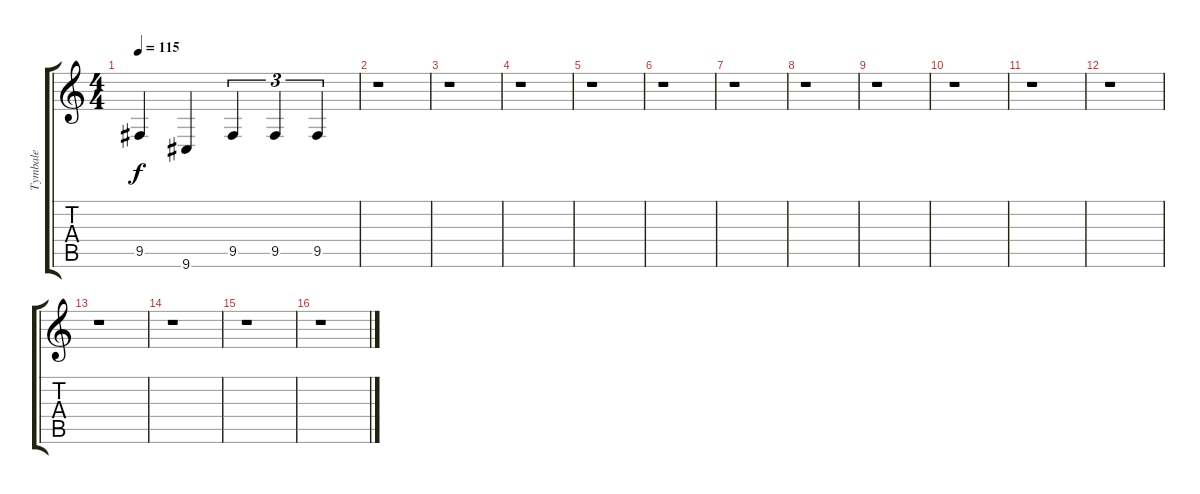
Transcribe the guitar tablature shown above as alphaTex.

\track ("Tymbale" "Tymbale") {instrument bassoon}
\staff {score tabs}
\tuning (E4 B3 G3 D3 A2 E2) {hide}
\ts (4 4)
\tempo 115
\clef g2
\ks c
9.5.4{dy f instrument timpani} 9.6.4 9.5.4{tu (3 2)} 9.5.4{tu (3 2)} 9.5.4{tu (3 2)} |
r.1 |
r.1 |
r.1 |
r.1 |
\section ("" "")
r.1 |
r.1 |
r.1 |
r.1 |
r.1 |
r.1 |
r.1 |
r.1 |
r.1 |
r.1 |
r.1
